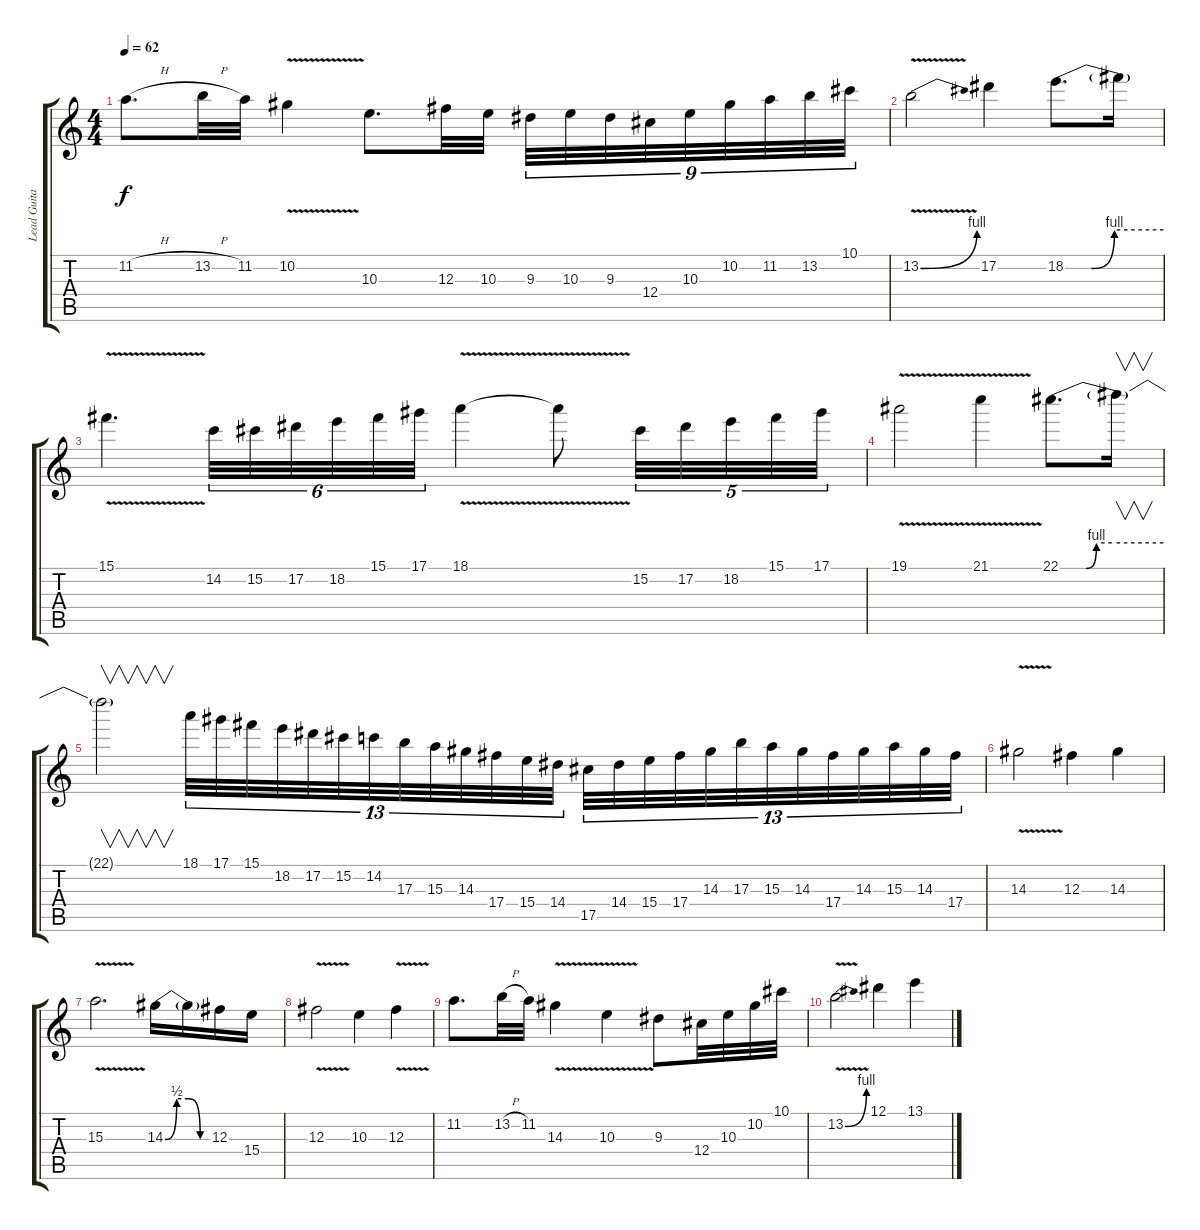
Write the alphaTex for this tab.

\track ("Lead Guitar" "Lead Guita") {instrument overdrivenguitar}
\staff {score tabs}
\tuning (Eb4 Bb3 Gb3 Db3 Ab2 Eb2) {hide}
\ts (4 4)
\tempo 62
\clef g2
\ks c
11.2{h}.8{d dy f} 13.2{h}.32 11.2.32 10.2{v}.4 10.3.8{d} 12.3.32 10.3.32 9.3.32{tu (9 8)} 10.3.32{tu (9 8)} 9.3.32{tu (9 8)} 12.4.32{tu (9 8)} 10.3.32{tu (9 8)} 10.2.32{tu (9 8)} 11.2.32{tu (9 8)} 13.2.32{tu (9 8)} 10.1.32{tu (9 8)} |
13.2{be (bend 0 0 60 4) v}.2 17.2.4 18.2{be (custom 0 0 16 0 30 4 60 4)}.8{d} 18.2{t}.16 |
15.1{v}.4{d} 14.2.32{tu (6 4)} 15.2.32{tu (6 4)} 17.2.32{tu (6 4)} 18.2.32{tu (6 4)} 15.1.32{tu (6 4)} 17.1.32{tu (6 4)} 18.1{v}.4 18.1{t}.8 15.2.32{tu (5 4)} 17.2.32{tu (5 4)} 18.2.32{tu (5 4)} 15.1.32{tu (5 4)} 17.1.32{tu (5 4)} |
19.1{v}.2 21.1{v}.4 22.1{be (custom 0 0 15 0 21 4 30 4 60 4)}.8{d} 22.1{t}.16{v} |
22.1{t}.2{v} 18.1.32{tu (13 8)} 17.1.32{tu (13 8)} 15.1.32{tu (13 8)} 18.2.32{tu (13 8)} 17.2.32{tu (13 8)} 15.2.32{tu (13 8)} 14.2.32{tu (13 8)} 17.3.32{tu (13 8)} 15.3.32{tu (13 8)} 14.3.32{tu (13 8)} 17.4.32{tu (13 8)} 15.4.32{tu (13 8)} 14.4.32{tu (13 8)} 17.5.32{tu (13 8)} 14.4.32{tu (13 8)} 15.4.32{tu (13 8)} 17.4.32{tu (13 8)} 14.3.32{tu (13 8)} 17.3.32{tu (13 8)} 15.3.32{tu (13 8)} 14.3.32{tu (13 8)} 17.4.32{tu (13 8)} 14.3.32{tu (13 8)} 15.3.32{tu (13 8)} 14.3.32{tu (13 8)} 17.4.32{tu (13 8)} |
14.3{v}.2 12.3.4 14.3.4 |
15.3{v}.2{d volume 14} 14.3{be (custom 0 0 15 2 30 2 45 0 60 0)}.16{volume 12} 14.3{t}.16 12.3.16 15.4.16 |
12.3{v}.2{volume 10} 10.3.4{volume 8} 12.3{v}.4 |
11.2.8{d volume 6} 13.2{h}.32 11.2.32 14.3{v}.4 10.3{v}.4{volume 4} 9.3.8 12.4.32 10.3.32 10.2.32 10.1.32 |
13.2{be (bend 0 0 60 4) v}.2{volume 2} 12.1.4{volume 1} 13.1.4{volume 0}
